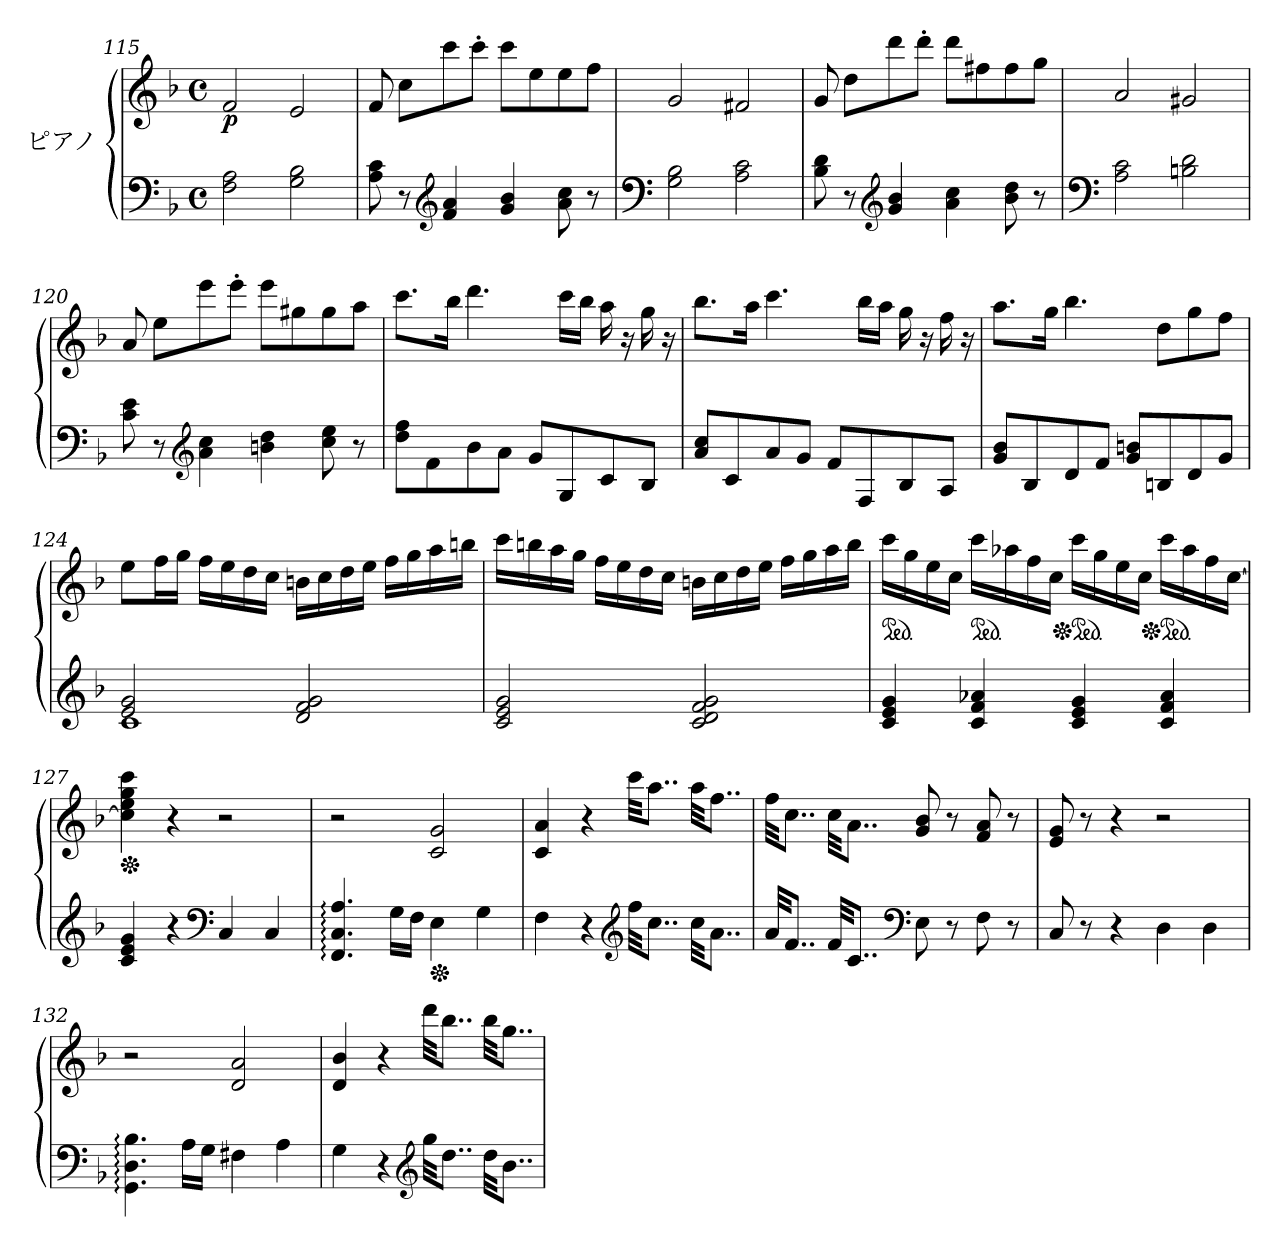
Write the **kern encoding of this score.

**kern	**kern	**dynam
*part1	*part1	*part1
*staff2	*staff1	*staff1/2
*I"ピアノ	*	*
*clefF4	*clefG2	*
*k[b-]	*k[b-]	*
*M4/4	*M4/4	*
*met(c)	*met(c)	*
=115	=115	=115
!	!	!LO:DY:b
2F\ 2A\	2f/	p
2G\ 2B-\	2e/	.
=116	=116	=116
8A\ 8c\	8f/	.
8r	8cc\L	.
*clefG2	*	*
4f/ 4a/	8ccc\	.
.	8ccc'\J	.
4g/ 4b-/	8ccc\L	.
.	8ee\	.
8a\ 8cc\	8ee\	.
8r	8ff\J	.
=117	=117	=117
*clefF4	*	*
2G\ 2B-\	2g/	.
2A\ 2c\	2f#X/	.
!!LO:LB:g=z
=118	=118	=118
8B-\ 8d\	8g/	.
8r	8dd\L	.
*clefG2	*	*
4g/ 4b-/	8ddd\	.
.	8ddd'\J	.
4a\ 4cc\	8ddd\L	.
.	8ff#X\	.
8b-\ 8dd\	8ff#\	.
8r	8gg\J	.
=119	=119	=119
*clefF4	*	*
2A\ 2c\	2a/	.
2Bn\ 2d\	2g#X/	.
=120	=120	=120
8c\ 8e\	8a/	.
8r	8ee\L	.
*clefG2	*	*
4a\ 4cc\	8eee\	.
.	8eee'\J	.
4bn\ 4dd\	8eee\L	.
.	8gg#X\	.
8cc\ 8ee\	8gg#\	.
8r	8aa\J	.
=121	=121	=121
8dd\ 8ff\L	8.ccc\L	.
8f\	.	.
.	16bb-\Jk	.
8b-\	4.ddd\	.
8a\J	.	.
8g/L	.	.
8G/	16ccc\LL	.
.	16bb-\JJ	.
8c/	16aa\	.
.	16r	.
8B-/J	16gg\	.
.	16r	.
!!LO:LB:g=z
=122	=122	=122
8a/ 8cc/L	8.bb-\L	.
8c/	.	.
.	16aa\Jk	.
8a/	4.ccc\	.
8g/J	.	.
8f/L	.	.
8F/	16bb-\LL	.
.	16aa\JJ	.
8B-/	16gg\	.
.	16r	.
8A/J	16ff\	.
.	16r	.
=123	=123	=123
8g/ 8b-/L	8.aa\L	.
8B-/	.	.
.	16gg\Jk	.
8d/	4.bb-\	.
8f/J	.	.
8g/ 8bn/L	.	.
8Bn/	8dd\L	.
8d/	8gg\	.
8g/J	8ff\J	.
=124	=124	=124
*^	*	*
2e/ 2g/	1c	8ee\L	.
.	.	16ff\L	.
.	.	16gg\JJ	.
.	.	16ff\LL	.
.	.	16ee\	.
.	.	16dd\	.
.	.	16cc\JJ	.
2d/ 2f/ 2g/	.	16bn\LL	.
.	.	16cc\	.
.	.	16dd\	.
.	.	16ee\JJ	.
.	.	16ff\LL	.
.	.	16gg\	.
.	.	16aa\	.
.	.	16bbn\JJ	.
*v	*v	*	*
!!LO:PB:g=z
=125	=125	=125
2c/ 2e/ 2g/	16ccc\LL	.
.	16bbn\	.
.	16aa\	.
.	16gg\JJ	.
.	16ff\LL	.
.	16ee\	.
.	16dd\	.
.	16cc\JJ	.
2c/ 2d/ 2f/ 2g/	16bn\LL	.
.	16cc\	.
.	16dd\	.
.	16ee\JJ	.
.	16ff\LL	.
.	16gg\	.
.	16aa\	.
.	16bb\JJ	.
=126	=126	=126
*	*ped	*
4c/ 4e/ 4g/	16ccc\LL	.
.	16gg\	.
.	16ee\	.
.	16cc\JJ	.
*	*ped	*
4c/ 4f/ 4a-X/	16ccc\LL	.
.	16aa-X\	.
.	16ff\	.
.	16cc\JJ	.
*	*Xped	*
*	*ped	*
4c/ 4e/ 4g/	16ccc\LL	.
.	16gg\	.
.	16ee\	.
.	16cc\JJ	.
*	*Xped	*
*	*ped	*
4c/ 4f/ 4a-/	16ccc\LL	.
.	16aa-\	.
.	16ff\	.
.	[16cc\JJ	.
=127	=127	=127
*	*Xped	*
4c/ 4e/ 4g/	4cc\] 4ee\ 4gg\ 4ccc\	.
4r	4r	.
*clefF4	*	*
4C/	2r	.
4C/	.	.
!!LO:LB:g=z
=128	=128	=128
4.FF/: 4.C/: 4.A/:	2r	.
16G\LL	.	.
16F\JJ	.	.
*Xped	*	*
4E\	2c/ 2g/	.
4G\	.	.
=129	=129	=129
4F\	4c/ 4a/	.
4r	4r	.
*clefG2	*	*
32ff\KKL	32ccc\KKL	.
8..cc\J	8..aa\J	.
32cc\KKL	32aa\KKL	.
8..a\J	8..ff\J	.
=130	=130	=130
32a/KKL	32ff\KKL	.
8..f/J	8..cc\J	.
32f/KKL	32cc\KKL	.
8..c/J	8..a\J	.
*clefF4	*	*
8E\	8g/ 8b-/	.
8r	8r	.
8F\	8f/ 8a/	.
8r	8r	.
=131	=131	=131
8C/	8e/ 8g/	.
8r	8r	.
4r	4r	.
4D\	2r	.
4D\	.	.
=132	=132	=132
4.GG\: 4.D\: 4.B-\:	2r	.
16A\LL	.	.
16G\JJ	.	.
4F#X\	2d/ 2a/	.
4A\	.	.
!!LO:LB:g=z
=133	=133	=133
4G\	4d/ 4b-/	.
4r	4r	.
*clefG2	*	*
32gg\KKL	32ddd\KKL	.
8..dd\J	8..bb-\J	.
32dd\KKL	32bb-\KKL	.
8..b-\J	8..gg\J	.
=	=	=
*-	*-	*-
